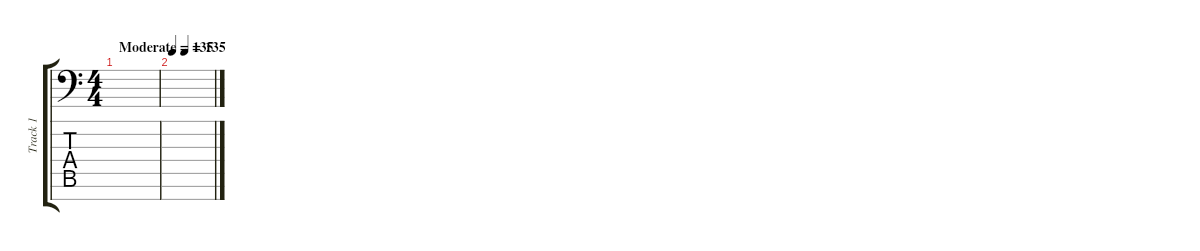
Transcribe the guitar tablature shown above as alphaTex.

\track ("Track 1" "Track 1") {instrument overdrivenguitar}
\staff {score tabs}
\tuning (E4 B3 G3 D3 A2 E2 C-1) {hide}
\ts (4 4)
\tempo (135 "Moderate")
\clef f4
\ks c
|
\tempo 135
